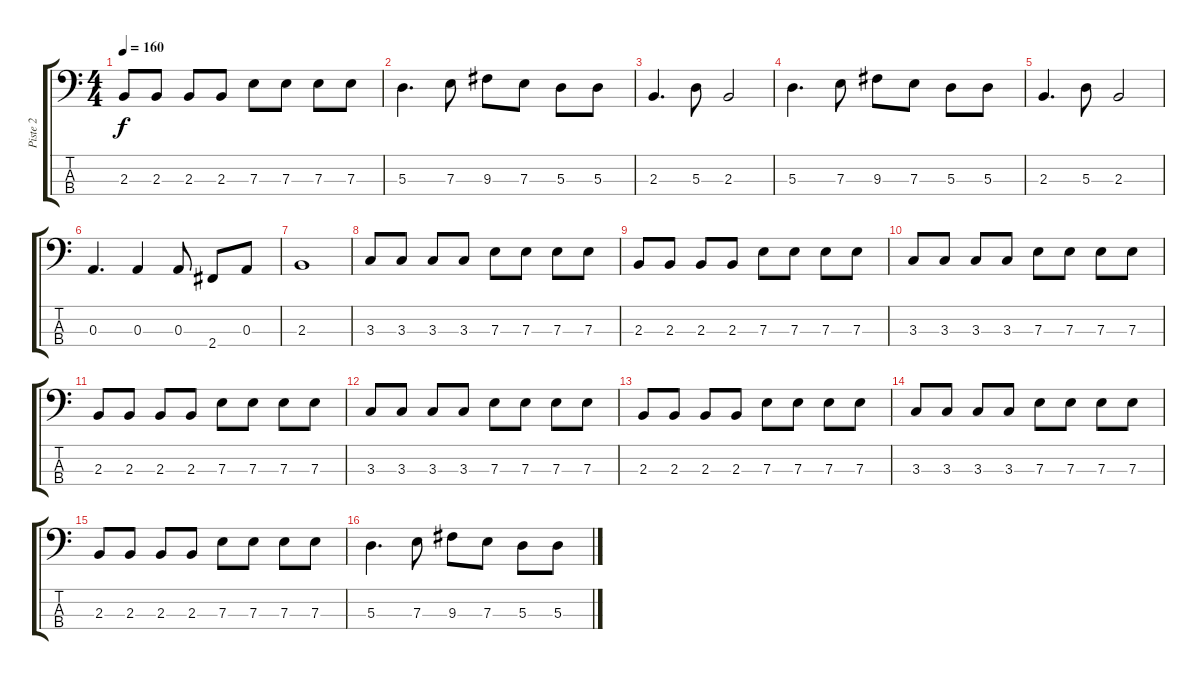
\track ("Piste 2" "Piste 2") {instrument electricbasspick}
\staff {score tabs}
\tuning (G2 D2 A1 E1) {hide}
\ts (4 4)
\tempo 160
\clef f4
\ks c
2.3.8{dy f} 2.3.8 2.3.8 2.3.8 7.3.8 7.3.8 7.3.8 7.3.8 |
5.3.4{d} 7.3.8 9.3.8 7.3.8 5.3.8 5.3.8 |
2.3.4{d} 5.3.8 2.3.2 |
5.3.4{d} 7.3.8 9.3.8 7.3.8 5.3.8 5.3.8 |
2.3.4{d} 5.3.8 2.3.2 |
0.3.4{d} 0.3.4 0.3.8 2.4.8 0.3.8 |
2.3.1 |
3.3.8 3.3.8 3.3.8 3.3.8 7.3.8 7.3.8 7.3.8 7.3.8 |
2.3.8 2.3.8 2.3.8 2.3.8 7.3.8 7.3.8 7.3.8 7.3.8 |
3.3.8 3.3.8 3.3.8 3.3.8 7.3.8 7.3.8 7.3.8 7.3.8 |
2.3.8 2.3.8 2.3.8 2.3.8 7.3.8 7.3.8 7.3.8 7.3.8 |
3.3.8 3.3.8 3.3.8 3.3.8 7.3.8 7.3.8 7.3.8 7.3.8 |
2.3.8 2.3.8 2.3.8 2.3.8 7.3.8 7.3.8 7.3.8 7.3.8 |
3.3.8 3.3.8 3.3.8 3.3.8 7.3.8 7.3.8 7.3.8 7.3.8 |
2.3.8 2.3.8 2.3.8 2.3.8 7.3.8 7.3.8 7.3.8 7.3.8 |
5.3.4{d} 7.3.8 9.3.8 7.3.8 5.3.8 5.3.8
